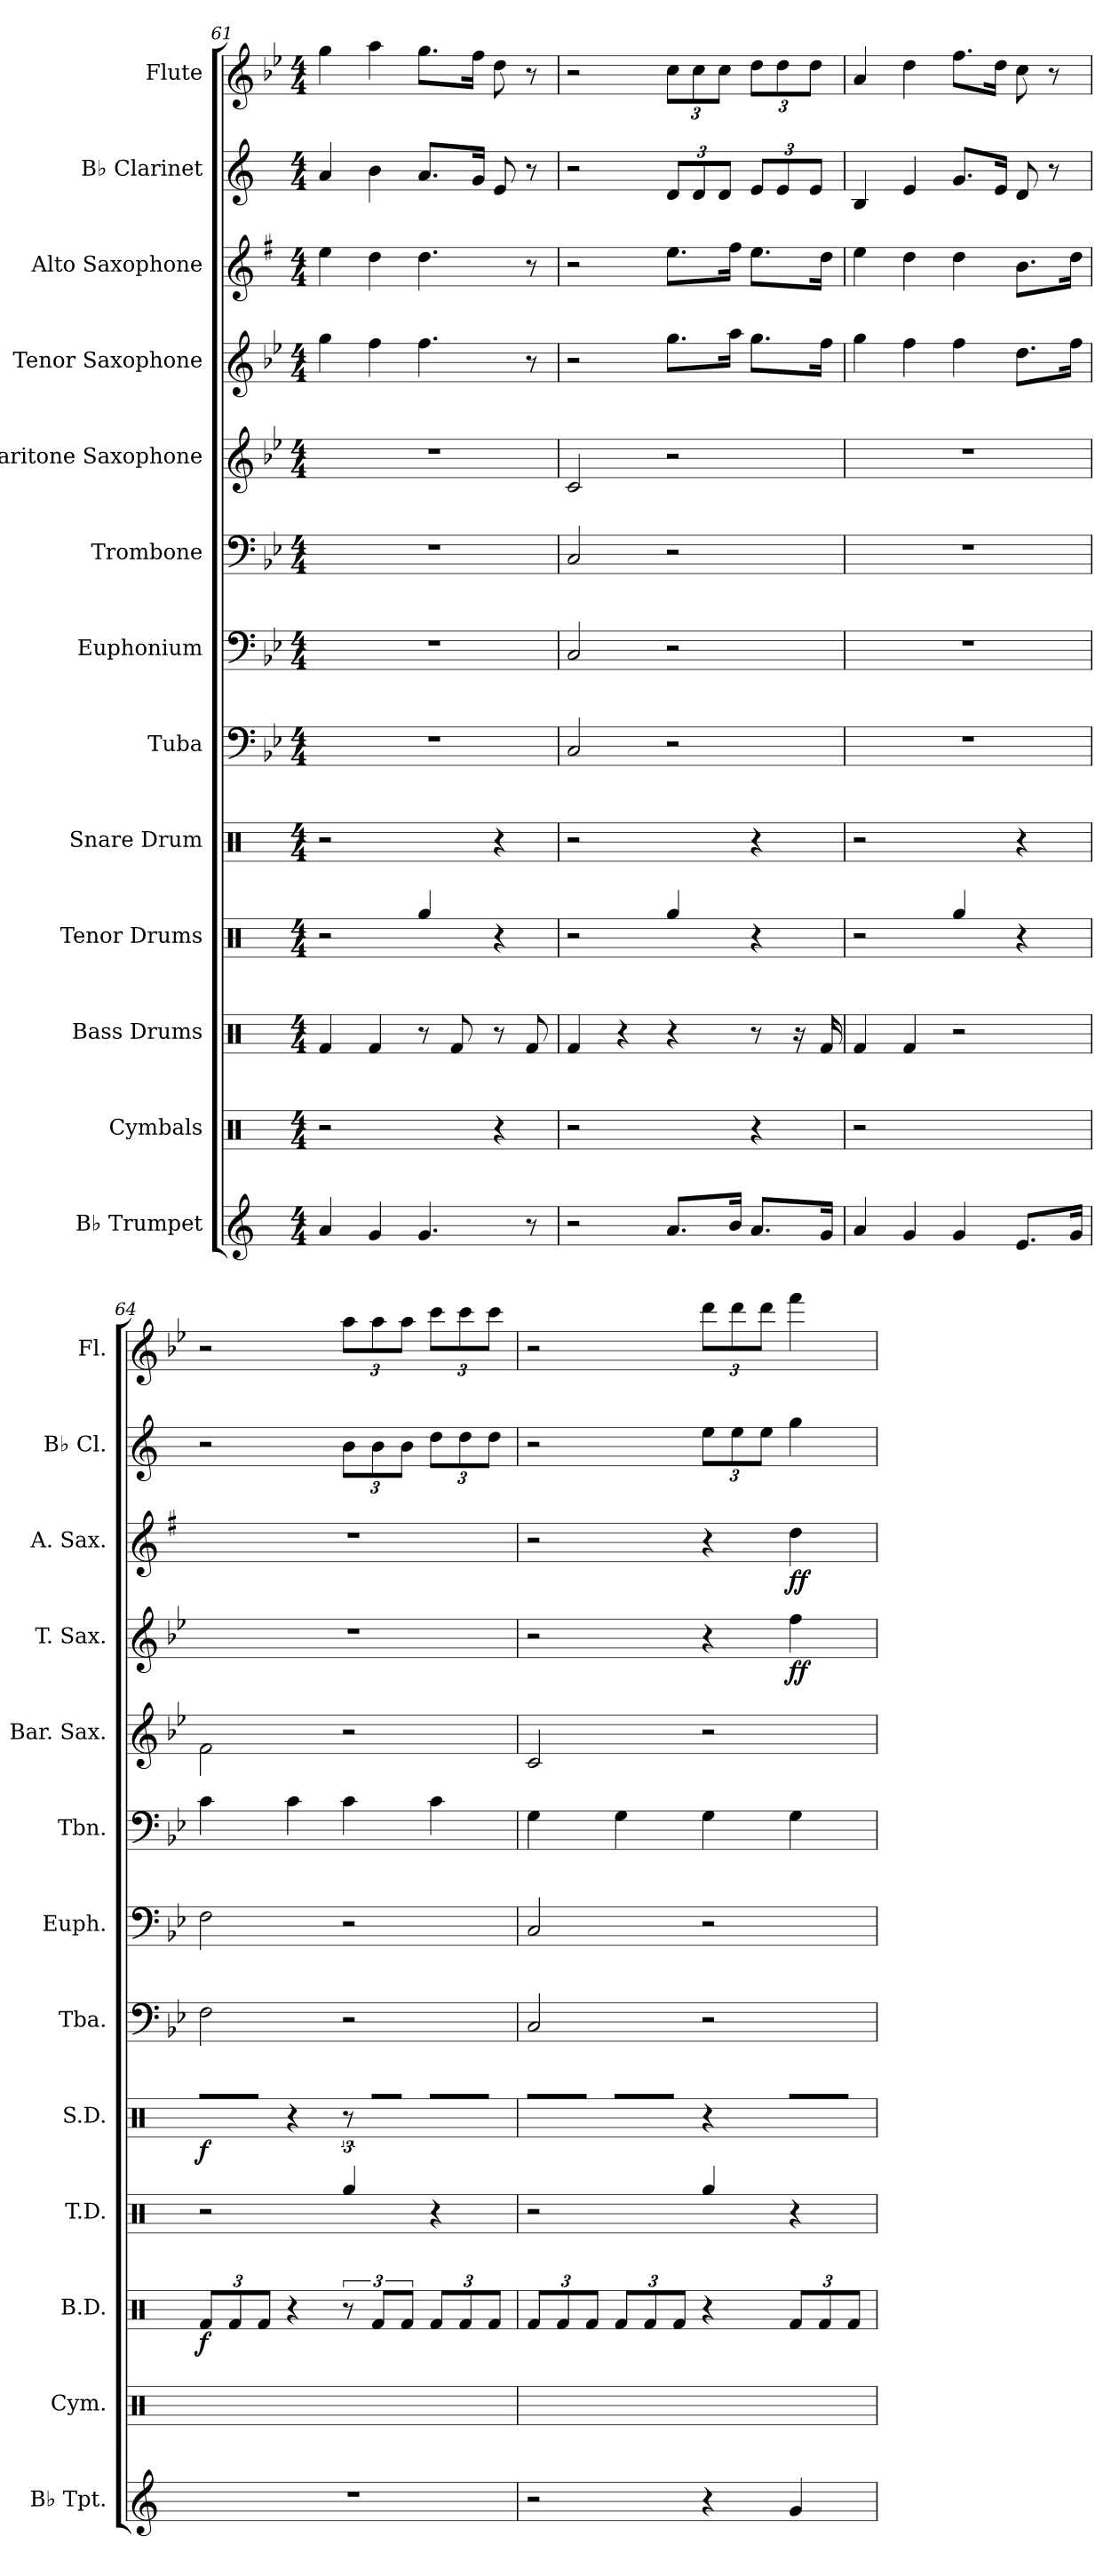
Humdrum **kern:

**kern	**kern	**kern	**dynam	**kern	**kern	**dynam	**kern	**kern	**kern	**kern	**kern	**dynam	**kern	**dynam	**kern	**kern
*part13	*part12	*part11	*part11	*part10	*part9	*part9	*part8	*part7	*part6	*part5	*part4	*part4	*part3	*part3	*part2	*part1
*staff13	*staff12	*staff11	*staff11	*staff10	*staff9	*staff9	*staff8	*staff7	*staff6	*staff5	*staff4	*staff4	*staff3	*staff3	*staff2	*staff1
*I"B♭ Trumpet	*I"Cymbals	*I"Bass Drums	*	*I"Tenor Drums	*I"Snare Drum	*	*I"Tuba	*I"Euphonium	*I"Trombone	*I"Baritone Saxophone	*I"Tenor Saxophone	*	*I"Alto Saxophone	*	*I"B♭ Clarinet	*I"Flute
*I'B♭ Tpt.	*I'Cym.	*I'B.D.	*	*I'T.D.	*I'S.D.	*	*I'Tba.	*I'Euph.	*I'Tbn.	*I'Bar. Sax.	*I'T. Sax.	*	*I'A. Sax.	*	*I'B♭ Cl.	*I'Fl.
!!LO:PB:g=z
*clefG2	*clefX	*clefX	*	*clefX	*clefX	*	*clefF4	*clefF4	*clefF4	*clefG2	*clefG2	*	*clefG2	*	*clefG2	*clefG2
*ITrd1c2	*	*	*	*	*	*	*	*	*	*ITrd12c21	*ITrd8c14	*	*ITrd5c9	*	*ITrd1c2	*
*k[b-e-]	*k[]	*k[]	*	*k[]	*k[]	*	*k[b-e-]	*k[b-e-]	*k[b-e-]	*k[b-e-]	*k[b-e-]	*	*k[b-e-]	*	*k[b-e-]	*k[b-e-]
*M4/4	*M4/4	*M4/4	*	*M4/4	*M4/4	*	*M4/4	*M4/4	*M4/4	*M4/4	*M4/4	*	*M4/4	*	*M4/4	*M4/4
=61	=61	=61	=61	=61	=61	=61	=61	=61	=61	=61	=61	=61	=61	=61	=61	=61
4g/	2r	4Rf/	.	2r	2r	.	1r	1r	1r	1r	4g\	.	4g\	.	4g/	4gg\
4f/	.	4Rf/	.	.	.	.	.	.	.	.	4f\	.	4f\	.	4a\	4aa\
4.f/	4R/	8r	.	4Rgg/	4R/	.	.	.	.	.	4.f\	.	4.f\	.	8.g/L	8.gg\L
.	.	8Rf/	.	.	.	.	.	.	.	.	.	.	.	.	.	.
.	.	.	.	.	.	.	.	.	.	.	.	.	.	.	16f/Jk	16ff\Jk
.	4r	8r	.	4r	4r	.	.	.	.	.	.	.	.	.	8d/	8dd\
8r	.	8Rf/	.	.	.	.	.	.	.	.	8r	.	8r	.	8r	8r
=62	=62	=62	=62	=62	=62	=62	=62	=62	=62	=62	=62	=62	=62	=62	=62	=62
2r	2r	4Rf/	.	2r	2r	.	2C/	2C/	2C/	2C/	2r	.	2r	.	2r	2r
.	.	4r	.	.	.	.	.	.	.	.	.	.	.	.	.	.
*	*	*	*	*	*	*	*	*	*	*	*	*	*	*	*Xbrackettup	*Xbrackettup
8.g/L	4R/	4r	.	4Rgg/	4R/	.	2r	2r	2r	2r	8.g\L	.	8.g\L	.	12c/L	12cc\L
.	.	.	.	.	.	.	.	.	.	.	.	.	.	.	12c/	12cc\
.	.	.	.	.	.	.	.	.	.	.	.	.	.	.	12c/J	12cc\J
16a/Jk	.	.	.	.	.	.	.	.	.	.	16a\Jk	.	16a\Jk	.	.	.
8.g/L	4r	8r	.	4r	4r	.	.	.	.	.	8.g\L	.	8.g\L	.	12d/L	12dd\L
.	.	.	.	.	.	.	.	.	.	.	.	.	.	.	12d/	12dd\
.	.	16r	.	.	.	.	.	.	.	.	.	.	.	.	.	.
.	.	.	.	.	.	.	.	.	.	.	.	.	.	.	12d/J	12dd\J
16f/Jk	.	16Rf/	.	.	.	.	.	.	.	.	16f\Jk	.	16f\Jk	.	.	.
=63	=63	=63	=63	=63	=63	=63	=63	=63	=63	=63	=63	=63	=63	=63	=63	=63
4g/	2r	4Rf/	.	2r	2r	.	1r	1r	1r	1r	4g\	.	4g\	.	4A/	4a/
4f/	.	4Rf/	.	.	.	.	.	.	.	.	4f\	.	4f\	.	4d/	4dd\
4f/	4R/	2r	.	4Rgg/	4R/	.	.	.	.	.	4f\	.	4f\	.	8.f/L	8.ff\L
.	.	.	.	.	.	.	.	.	.	.	.	.	.	.	16d/Jk	16dd\Jk
8.d/L	4R/	.	.	4r	4r	.	.	.	.	.	8.d\L	.	8.d\L	.	8c/	8cc\
.	.	.	.	.	.	.	.	.	.	.	.	.	.	.	8r	8r
16f/Jk	.	.	.	.	.	.	.	.	.	.	16f\Jk	.	16f\Jk	.	.	.
=64	=64	=64	=64	=64	=64	=64	=64	=64	=64	=64	=64	=64	=64	=64	=64	=64
*	*	*Xbrackettup	*	*	*Xbrackettup	*	*	*	*	*	*	*	*	*	*	*
!	!	!	!LO:DY:b	!	!	!LO:DY:b	!	!	!	!	!	!	!	!	!	!
1r	4R/	12Rf/L	f	2r	12R\L	f	2F\	2F\	4c\	2F\	1r	.	1r	.	2r	2r
.	.	12Rf/	.	.	12R\	.	.	.	.	.	.	.	.	.	.	.
.	.	12Rf/J	.	.	12R\J	.	.	.	.	.	.	.	.	.	.	.
.	4R/	4r	.	.	4r	.	.	.	4c\	.	.	.	.	.	.	.
*	*	*brackettup	*	*	*brackettup	*	*	*	*	*	*	*	*	*	*	*
.	4R/	12r	.	4Rgg/	12r	.	2r	2r	4c\	2r	.	.	.	.	12a\L	12aa\L
.	.	12Rf/L	.	.	12R/L	.	.	.	.	.	.	.	.	.	12a\	12aa\
.	.	12Rf/J	.	.	12R/J	.	.	.	.	.	.	.	.	.	12a\J	12aa\J
*	*	*Xbrackettup	*	*	*Xbrackettup	*	*	*	*	*	*	*	*	*	*	*
.	4R/	12Rf/L	.	4r	12R\L	.	.	.	4c\	.	.	.	.	.	12cc\L	12ccc\L
.	.	12Rf/	.	.	12R\	.	.	.	.	.	.	.	.	.	12cc\	12ccc\
.	.	12Rf/J	.	.	12R\J	.	.	.	.	.	.	.	.	.	12cc\J	12ccc\J
!!LO:PB:g=z
=65	=65	=65	=65	=65	=65	=65	=65	=65	=65	=65	=65	=65	=65	=65	=65	=65
2r	4R/	12Rf/L	.	2r	12R\L	.	2C/	2C/	4G\	2C/	2r	.	2r	.	2r	2r
.	.	12Rf/	.	.	12R\	.	.	.	.	.	.	.	.	.	.	.
.	.	12Rf/J	.	.	12R\J	.	.	.	.	.	.	.	.	.	.	.
.	4R/	12Rf/L	.	.	12R\L	.	.	.	4G\	.	.	.	.	.	.	.
.	.	12Rf/	.	.	12R\	.	.	.	.	.	.	.	.	.	.	.
.	.	12Rf/J	.	.	12R\J	.	.	.	.	.	.	.	.	.	.	.
4r	4R/	4r	.	4Rgg/	4r	.	2r	2r	4G\	2r	4r	.	4r	.	12dd\L	12ddd\L
.	.	.	.	.	.	.	.	.	.	.	.	.	.	.	12dd\	12ddd\
.	.	.	.	.	.	.	.	.	.	.	.	.	.	.	12dd\J	12ddd\J
!	!	!	!	!	!	!	!	!	!	!	!	!LO:DY:b	!	!LO:DY:b	!	!
4f/	4R/	12Rf/L	.	4r	12R\L	.	.	.	4G\	.	4f\	ff	4f\	ff	4ff\	4fff\
.	.	12Rf/	.	.	12R\	.	.	.	.	.	.	.	.	.	.	.
.	.	12Rf/J	.	.	12R\J	.	.	.	.	.	.	.	.	.	.	.
=	=	=	=	=	=	=	=	=	=	=	=	=	=	=	=	=
*-	*-	*-	*-	*-	*-	*-	*-	*-	*-	*-	*-	*-	*-	*-	*-	*-
